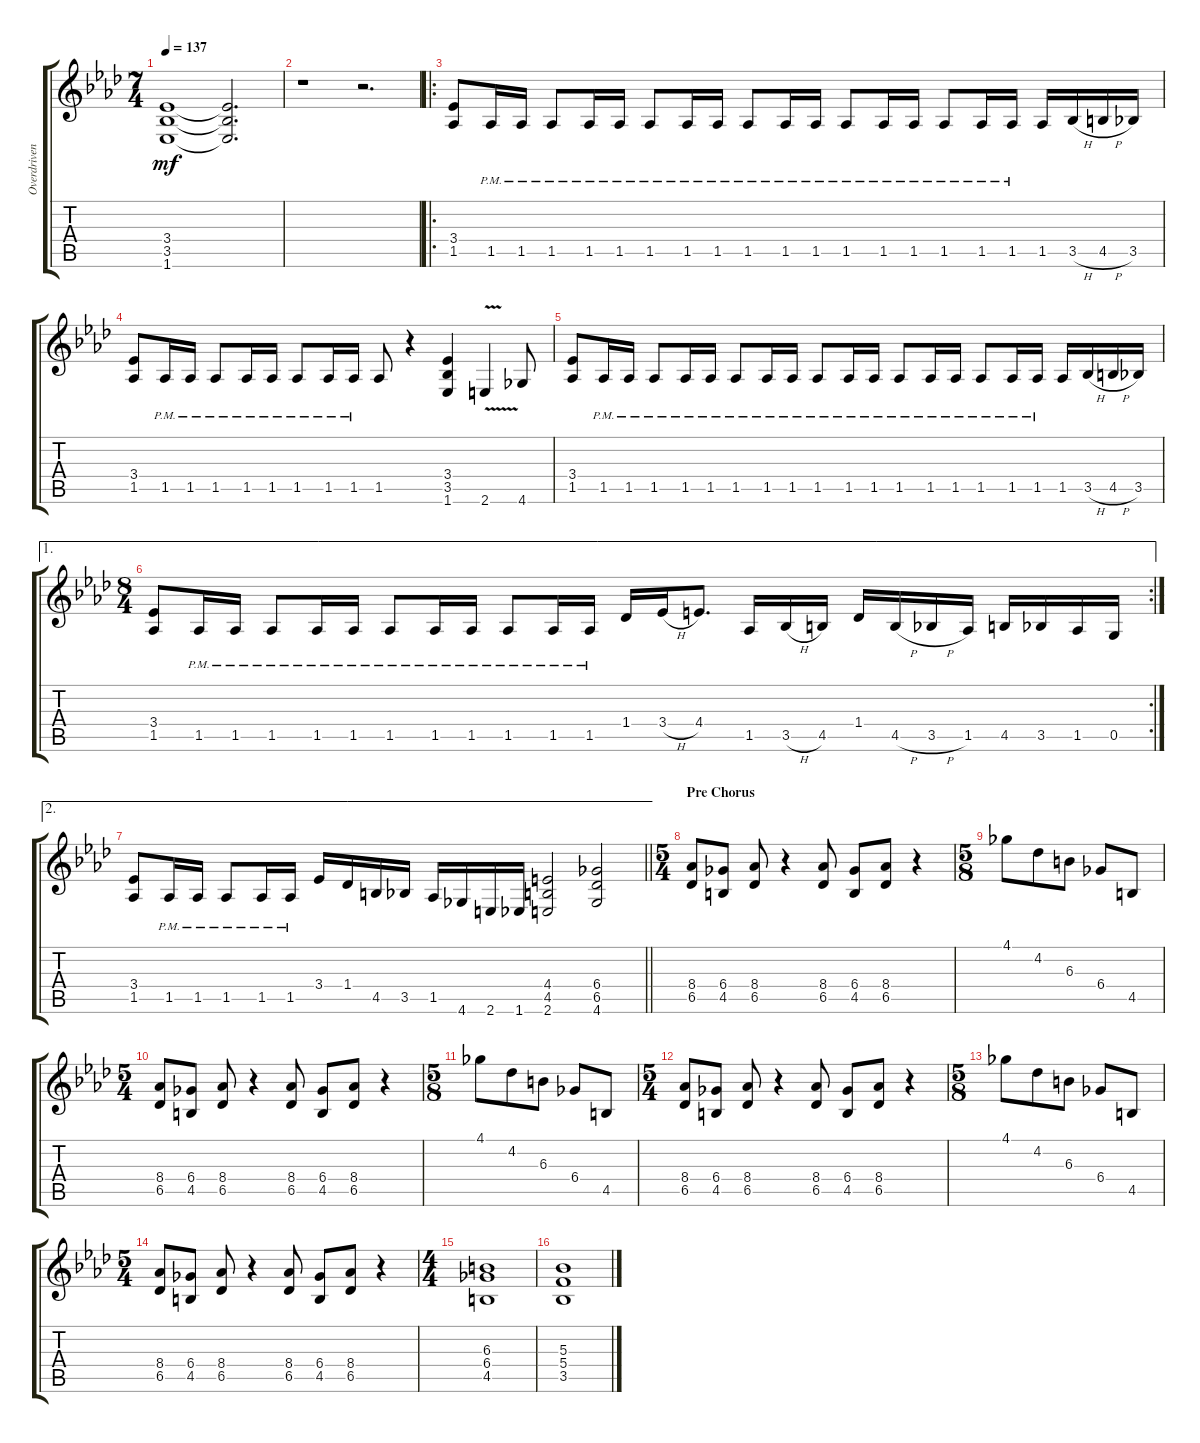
\track ("Overdriven Guitar" "Overdriven") {instrument distortionguitar}
\staff {score tabs}
\tuning (D4 A3 F3 C3 G2 D2) {hide}
\ts (7 4)
\tempo 137
\clef g2
\ks ab
(3.4 3.5 1.6).1{dy mf} (3.4{t} 3.5{t} 1.6{t}).2{d} |
r.1 r.2{d} |
\ro
(3.4 1.5).8 1.5{pm}.16 1.5{pm}.16 1.5{pm}.8 1.5{pm}.16 1.5{pm}.16 1.5{pm}.8 1.5{pm}.16 1.5{pm}.16 1.5{pm}.8 1.5{pm}.16 1.5{pm}.16 1.5{pm}.8 1.5{pm}.16 1.5{pm}.16 1.5{pm}.8 1.5{pm}.16 1.5{pm}.16 1.5.16 3.5{h}.16 4.5{h}.16 3.5.16 |
(3.4 1.5).8 1.5{pm}.16 1.5{pm}.16 1.5{pm}.8 1.5{pm}.16 1.5{pm}.16 1.5{pm}.8 1.5{pm}.16 1.5{pm}.16 1.5.8 r.4 (3.4 3.5 1.6).4 2.6{v}.4 4.6.8 |
(3.4 1.5).8 1.5{pm}.16 1.5{pm}.16 1.5{pm}.8 1.5{pm}.16 1.5{pm}.16 1.5{pm}.8 1.5{pm}.16 1.5{pm}.16 1.5{pm}.8 1.5{pm}.16 1.5{pm}.16 1.5{pm}.8 1.5{pm}.16 1.5{pm}.16 1.5{pm}.8 1.5{pm}.16 1.5{pm}.16 1.5.16 3.5{h}.16 4.5{h}.16 3.5.16 |
\ae 1
\rc 2
\ts (8 4)
(3.4 1.5).8 1.5{pm}.16 1.5{pm}.16 1.5{pm}.8 1.5{pm}.16 1.5{pm}.16 1.5{pm}.8 1.5{pm}.16 1.5{pm}.16 1.5{pm}.8 1.5{pm}.16 1.5{pm}.16 1.4.16 3.4{h}.16 4.4.8{d} 1.5.16 3.5{h}.16 4.5.16 1.4.16 4.5{h}.16 3.5{h}.16 1.5.16 4.5.16 3.5.16 1.5.16 0.5.16 |
\ae 2
\barLineRight lightlight
(3.4 1.5).8 1.5{pm}.16 1.5{pm}.16 1.5{pm}.8 1.5{pm}.16 1.5{pm}.16 3.4.16 1.4.16 4.5.16 3.5.16 1.5.16 4.6.16 2.6.16 1.6.16 (4.4 4.5 2.6).2 (6.4 6.5 4.6).2 |
\ts (5 4)
\section ("" "Pre Chorus")
(8.4 6.5).8 (6.4 4.5).8 (8.4 6.5).8 r.4 (8.4 6.5).8 (6.4 4.5).8 (8.4 6.5).8 r.4 |
\ts (5 8)
4.1.8 4.2.8 6.3.8 6.4.8 4.5.8 |
\ts (5 4)
(8.4 6.5).8 (6.4 4.5).8 (8.4 6.5).8 r.4 (8.4 6.5).8 (6.4 4.5).8 (8.4 6.5).8 r.4 |
\ts (5 8)
4.1.8 4.2.8 6.3.8 6.4.8 4.5.8 |
\ts (5 4)
(8.4 6.5).8 (6.4 4.5).8 (8.4 6.5).8 r.4 (8.4 6.5).8 (6.4 4.5).8 (8.4 6.5).8 r.4 |
\ts (5 8)
4.1.8 4.2.8 6.3.8 6.4.8 4.5.8 |
\ts (5 4)
(8.4 6.5).8 (6.4 4.5).8 (8.4 6.5).8 r.4 (8.4 6.5).8 (6.4 4.5).8 (8.4 6.5).8 r.4 |
\ts (4 4)
(6.3 6.4 4.5).1 |
(5.3 5.4 3.5).1
